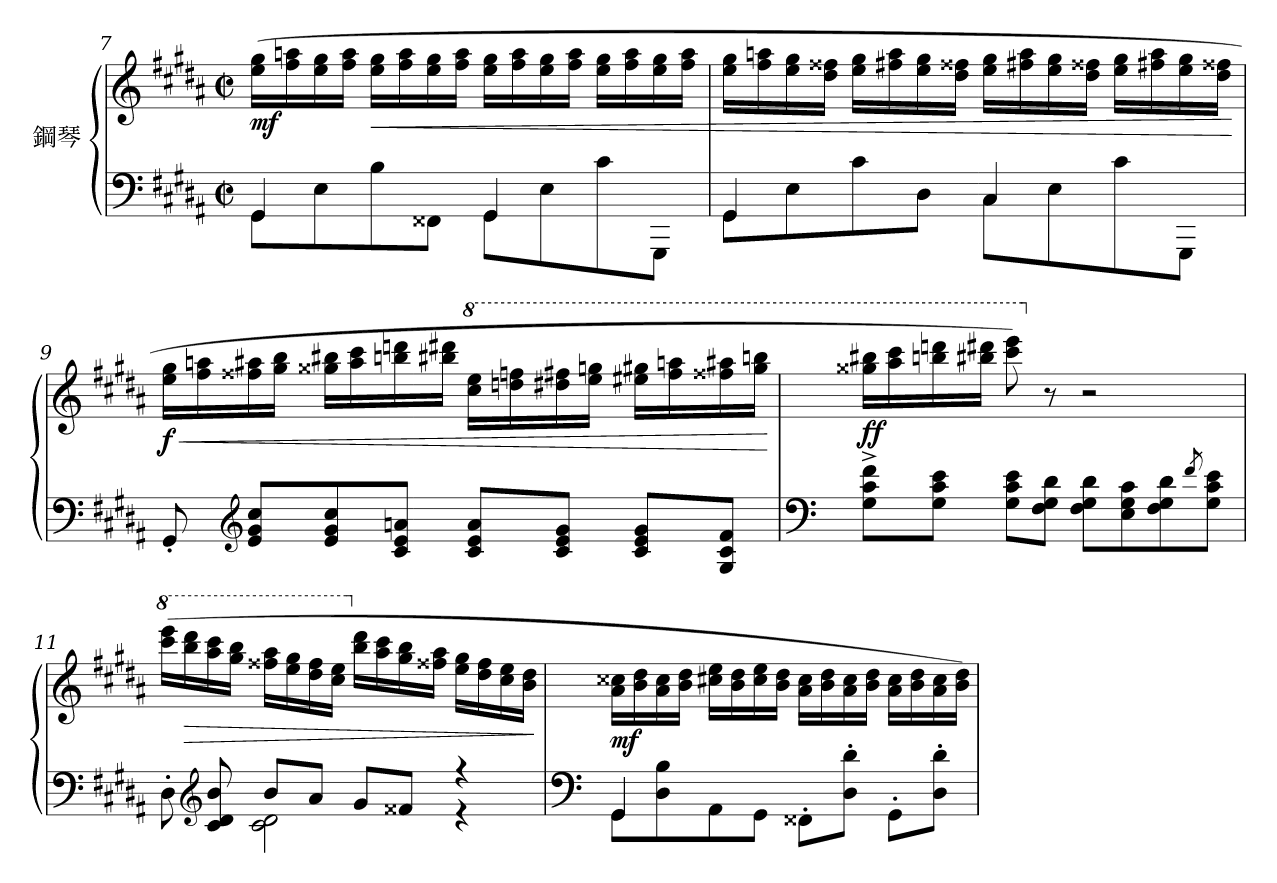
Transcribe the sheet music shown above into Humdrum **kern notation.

**kern	**kern	**dynam
*part1	*part1	*part1
*staff2	*staff1	*staff1/2
*I"鋼琴	*	*
!!LO:LB:g=z
*clefF4	*clefG2	*
*k[f#c#g#d#a#]	*k[f#c#g#d#a#]	*
*M2/2	*M2/2	*
*met(c|)	*met(c|)	*
*MM124	*MM124	*
=7	=7	=7
*^	*	*
!	!	!	!LO:DY:b
8GG#\L	4GG#/	(>16ee\ 16gg#\LL	mf
.	.	16ff#\ 16aan\	.
*	*	*MM130	*
8E\	.	16ee\ 16gg#\	.
.	.	16ff#\ 16aa\JJ	.
*	*	*MM136	*
!	!	!	!LO:HP:b
8B\	4ryy	16ee\ 16gg#\LL	<
.	.	16ff#\ 16aa\	.
8FF##X\J	.	16ee\ 16gg#\	.
.	.	16ff#\ 16aa\JJ	.
8GG#\L	4GG#/	16ee\ 16gg#\LL	.
.	.	16ff#\ 16aa\	.
8E\	.	16ee\ 16gg#\	.
.	.	16ff#\ 16aa\JJ	.
8c#\	4ryy	16ee\ 16gg#\LL	.
.	.	16ff#\ 16aa\	.
8GGG#/J	.	16ee\ 16gg#\	.
.	.	16ff#\ 16aa\JJ	.
=8	=8	=8	=8
8GG#\L	4GG#/	16ee\ 16gg#\LL	.
.	.	16ff#\ 16aan\	.
8E\	.	16ee\ 16gg#\	.
.	.	16dd#\ 16ff##X\JJ	.
8c#\	4ryy	16ee\ 16gg#\LL	.
.	.	16ff#X\ 16aa\	.
8D#\J	.	16ee\ 16gg#\	.
.	.	16dd#\ 16ff##X\JJ	.
8C#\L	4C#/	16ee\ 16gg#\LL	.
.	.	16ff#X\ 16aa\	.
8E\	.	16ee\ 16gg#\	.
.	.	16dd#\ 16ff##X\JJ	.
8c#\	4ryy	16ee\ 16gg#\LL	.
.	.	16ff#X\ 16aa\	.
8GGG#/J	.	16ee\ 16gg#\	.
.	.	16dd#\ 16ff##X\JJ	.
*v	*v	*	*
.	.	[
!!LO:LB:g=z
=9	=9	=9
!	!	!LO:HP:b
!	!	!LO:DY:n=1:b
8GG#'/	16ee\ 16gg#\LL	< f
.	16ff#\ 16aan\	.
*clefG2	*	*
8e/ 8g#/ 8cc#/L	16ff##X\ 16aa#X\	.
.	16gg#\ 16bb\JJ	.
8e/ 8g#/ 8cc#/	16gg##X\ 16bb#X\LL	.
.	16aa#\ 16ccc#\	.
8c#/ 8e/ 8an/J	16bbn\ 16dddn\	.
.	16bb#X\ 16ddd#X\JJ	.
*	*8va	*
8c#/ 8e/ 8a/L	16ccc#\ 16eee\LL	.
.	16dddn\ 16fffn\	.
8c#/ 8e/ 8g#/J	16ddd#X\ 16fff#X\	.
.	16eee\ 16gggn\JJ	.
8c#/ 8e/ 8g#/L	16eee#X\ 16ggg#X\LL	.
.	16fff#\ 16aaan\	.
8G#/ 8c#/ 8f#/J	16fff##X\ 16aaa#X\	.
.	16ggg#\ 16bbb\JJ	.
.	.	[
=10	=10	=10
*clefF4	*	*
!	!	!LO:DY:b
8G#\^ 8c#\^ 8f#\^L	16ggg##X\ 16bbb#X\LL	ff
.	16aaa#\ 16cccc#\	.
8G#\ 8c#\ 8e\J	16bbbn\ 16ddddn\	.
.	16bbb#X\ 16dddd#X\JJ	.
8G#\ 8c#\ 8e\L	8cccc#\ 8eeee\)	.
*	*X8va	*
8F#\ 8G#\ 8d#\J	8r	.
*	*MM130	*
8F#\ 8G#\ 8d#\L	2r	.
8E\ 8G#\ 8c#\	.	.
*	*MM124	*
8F#\ 8G#\ 8d#\	.	.
*	*MM118	*
8qf#/	.	.
8G#\ 8c#\ 8e\J	.	.
!!LO:LB:g=z
=11	=11	=11
*^	*	*
*	*	*8va	*
*v	*v	*	*
*	*MM124	*
*^	*	*
8D#'\	4ryy	(>16cccc#\ 16eeee\LL	.
!	!	!	!LO:HP:b
.	.	16bbb\ 16dddd#\	>
*clefG2	*	*	*
*	*	*MM130	*
8c#/ 8d#/ 8b/	.	16aaa#\ 16cccc#\	.
.	.	16ggg#\ 16bbb\JJ	.
*	*	*MM136	*
8b/L	2c#\ 2d#\	16fff##X\ 16aaa#\LL	.
.	.	16eee\ 16ggg#\	.
8a#/J	.	16ddd#\ 16fff##\	.
.	.	16ccc#\ 16eee\JJ	.
*	*	*X8va	*
8g#/L	.	16bb\ 16ddd#\LL	.
.	.	16aa#\ 16ccc#\	.
8f##X/J	.	16gg#\ 16bb\	.
.	.	16ff##X\ 16aa#\JJ	.
4re	4rff	16ee\ 16gg#\LL	.
.	.	16dd#\ 16ff##\	.
.	.	16cc#\ 16ee\	.
.	.	16b\ 16dd#\JJ	.
*v	*v	*	*
.	.	]
=12	=12	=12
*clefF4	*	*
*^	*	*
!	!	!	!LO:DY:b
8GG#\L	4GG#/	16a#\ 16cc##X\LL	mf
.	.	16b\ 16dd#\	.
8D#\ 8B\	.	16a#\ 16cc##\	.
.	.	16b\ 16dd#\JJ	.
8AA#\	2.ryy	16cc#X\ 16ee\LL	.
.	.	16b\ 16dd#\	.
8GG#\J	.	16cc#\ 16ee\	.
.	.	16b\ 16dd#\JJ	.
8FF##X'\L	.	16a#\ 16cc#\LL	.
.	.	16b\ 16dd#\	.
8D#\' 8d#\'J	.	16a#\ 16cc#\	.
.	.	16b\ 16dd#\JJ	.
8GG#'\L	.	16a#\ 16cc#\LL	.
.	.	16b\ 16dd#\	.
8D#\' 8d#\'J	.	16a#\ 16cc#\	.
.	.	16b\ 16dd#\JJ)	.
*v	*v	*	*
=	=	=
*-	*-	*-
